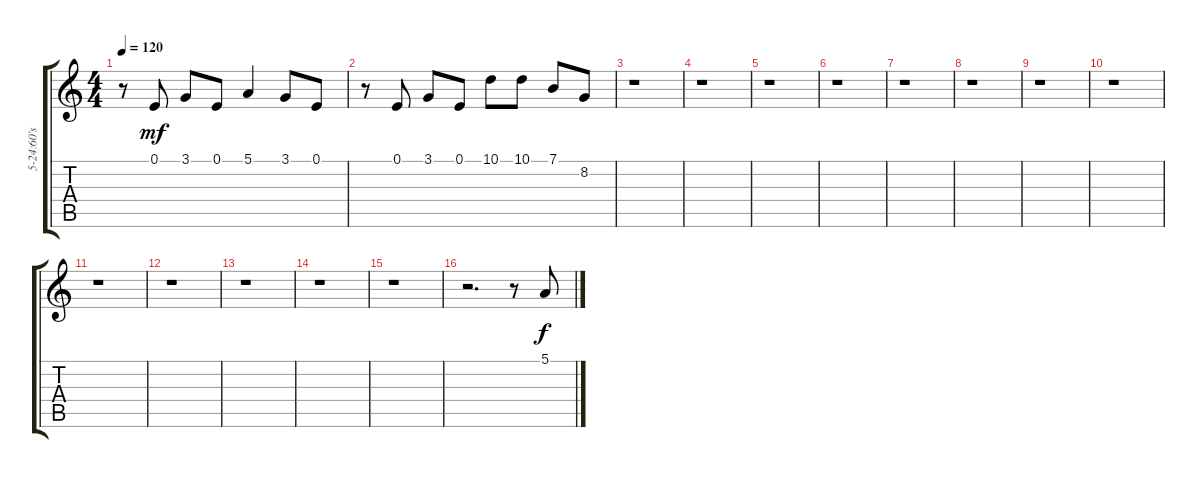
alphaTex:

\track ("5-24:60's E.Piano" "5-24:60's ") {instrument electricpiano1}
\staff {score tabs}
\tuning (E4 B3 G3 D3 A2 E2) {hide}
\ts (4 4)
\tempo 120
\clef g2
\ks c
r.8{dy mf} 0.1.8 3.1.8 0.1.8 5.1.4 3.1.8 0.1.8 |
r.8 0.1.8 3.1.8 0.1.8 10.1.8 10.1.8 7.1.8 8.2.8 |
r.1 |
r.1 |
r.1 |
r.1 |
r.1 |
r.1 |
r.1 |
r.1 |
r.1 |
r.1 |
r.1 |
r.1 |
r.1 |
r.2{d} r.8 5.1.8{dy f}
